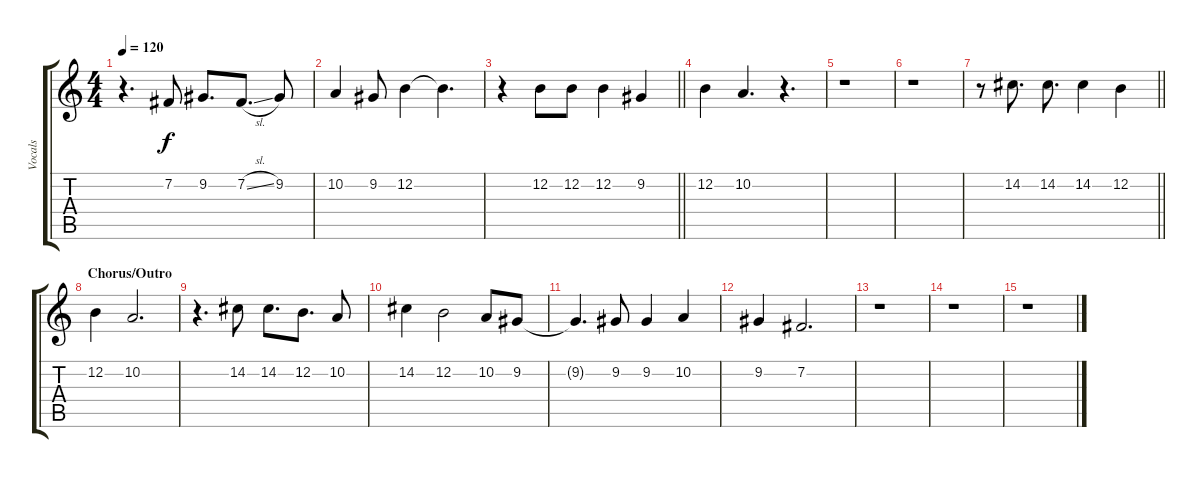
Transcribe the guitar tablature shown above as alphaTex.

\track ("Vocals" "Vocals") {instrument lead1square}
\staff {score tabs}
\tuning (E4 B3 G3 D3 A2 E2) {hide}
\ts (4 4)
\tempo 120
\clef g2
\ks c
r.4{d dy f} 7.2.8 9.2.8{d} 7.2{sl}.8{d} 9.2.8 |
10.2.4 9.2.8 12.2.4 12.2{t}.4{d} |
\barLineRight lightlight
r.4 12.2.8 12.2.8 12.2.4 9.2.4 |
12.2.4 10.2.4{d} r.4{d} |
r.1 |
r.1 |
\barLineRight lightlight
r.8 14.2.8{d} 14.2.8{d} 14.2.4 12.2.4 |
\section ("" "Chorus/Outro")
12.2.4 10.2.2{d} |
r.4{d} 14.2.8 14.2.8{d} 12.2.8{d} 10.2.8 |
14.2.4 12.2.2 10.2.8 9.2.8 |
9.2{t}.4{d} 9.2.8 9.2.4 10.2.4 |
9.2.4 7.2.2{d} |
r.1 |
r.1 |
r.1
